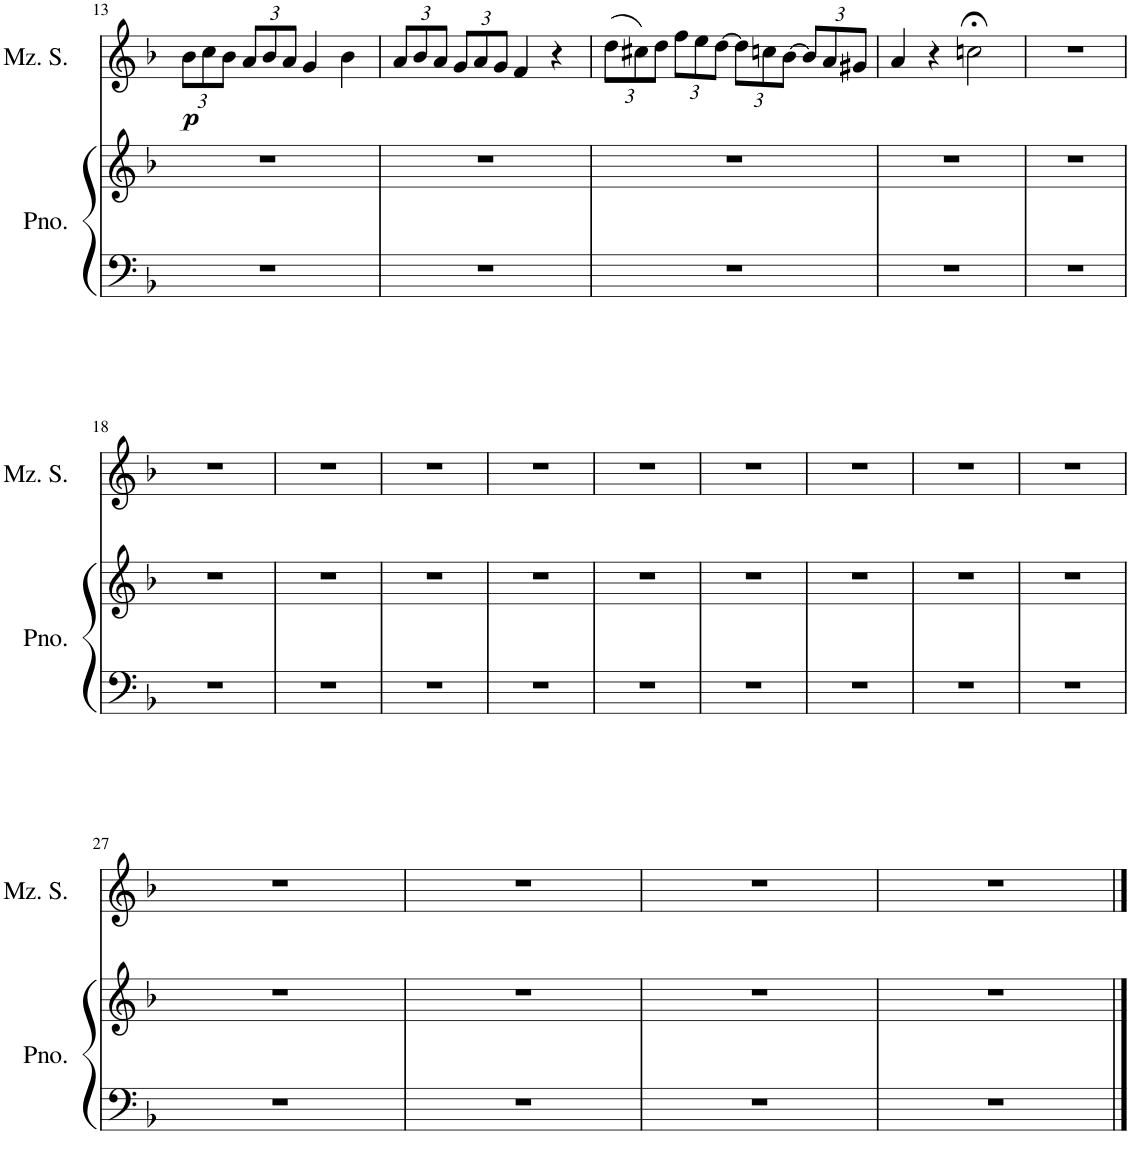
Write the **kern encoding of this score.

**kern	**kern	**kern	**dynam
*part2	*part2	*part1	*part1
*staff3	*staff2	*staff1	*staff1
*I"Piano	*	*I"Mezzo-sopraan	*
*I'Pno.	*	*I'Mz. S.	*
!!LO:PB:g=z
*clefF4	*clefG2	*clefG2	*
*k[b-]	*k[b-]	*k[b-]	*
*M4/4	*M4/4	*M4/4	*
*met(c)	*met(c)	*met(c)	*
*	*	*Xbrackettup	*
=13	=13	=13	=13
!	!	!	!LO:DY:b
1r	1r	12b-\L	p
.	.	12cc\	.
.	.	12b-\J	.
.	.	12a/L	.
.	.	12b-/	.
.	.	12a/J	.
.	.	4g/	.
.	.	4b-\	.
=14	=14	=14	=14
1r	1r	12a/L	.
.	.	12b-/	.
.	.	12a/J	.
.	.	12g/L	.
.	.	12a/	.
.	.	12g/J	.
.	.	4f/	.
.	.	4r	.
=15	=15	=15	=15
1r	1r	(12dd\L	.
.	.	12cc#X\)	.
.	.	12dd\J	.
.	.	12ff\L	.
.	.	12ee\	.
.	.	[12dd\J	.
.	.	12dd\L]	.
.	.	12ccn\	.
.	.	[12b-\J	.
.	.	12b-/L]	.
.	.	12a/	.
.	.	12g#X/J	.
=16	=16	=16	=16
1r	1r	4a/	.
.	.	4r	.
.	.	2ccn;<\	.
=17	=17	=17	=17
1r	1r	1r	.
!!LO:LB:g=z
=18	=18	=18	=18
1r	1r	1r	.
=19	=19	=19	=19
1r	1r	1r	.
=20	=20	=20	=20
1r	1r	1r	.
=21	=21	=21	=21
1r	1r	1r	.
=22	=22	=22	=22
1r	1r	1r	.
=23	=23	=23	=23
1r	1r	1r	.
=24	=24	=24	=24
1r	1r	1r	.
=25	=25	=25	=25
1r	1r	1r	.
=26	=26	=26	=26
1r	1r	1r	.
!!LO:LB:g=z
=27	=27	=27	=27
1r	1r	1r	.
=28	=28	=28	=28
1r	1r	1r	.
=29	=29	=29	=29
1r	1r	1r	.
=30	=30	=30	=30
1r	1r	1r	.
==	==	==	==
*-	*-	*-	*-
